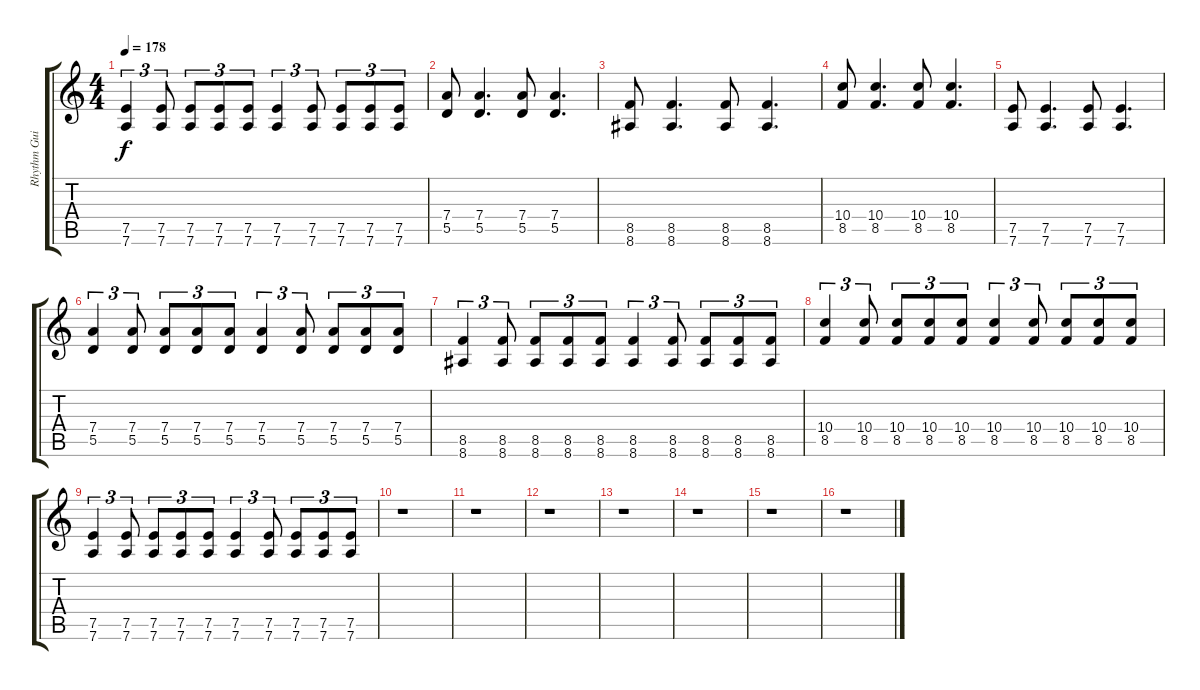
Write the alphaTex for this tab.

\track ("Rhythm Guitar  " "Rhythm Gui") {instrument overdrivenguitar}
\staff {score tabs}
\tuning (E4 B3 G3 D3 A2 D2) {hide}
\ts (4 4)
\tempo 178
\clef g2
\ks c
(7.5 7.6).4{tu (3 2) dy f} (7.5 7.6).8{tu (3 2)} (7.5 7.6).8{tu (3 2)} (7.5 7.6).8{tu (3 2)} (7.5 7.6).8{tu (3 2)} (7.5 7.6).4{tu (3 2)} (7.5 7.6).8{tu (3 2)} (7.5 7.6).8{tu (3 2)} (7.5 7.6).8{tu (3 2)} (7.5 7.6).8{tu (3 2)} |
(7.4 5.5).8 (7.4 5.5).4{d} (7.4 5.5).8 (7.4 5.5).4{d} |
(8.5 8.6).8 (8.5 8.6).4{d} (8.5 8.6).8 (8.5 8.6).4{d} |
(10.4 8.5).8 (10.4 8.5).4{d} (10.4 8.5).8 (10.4 8.5).4{d} |
(7.5 7.6).8 (7.5 7.6).4{d} (7.5 7.6).8 (7.5 7.6).4{d} |
(7.4 5.5).4{tu (3 2)} (7.4 5.5).8{tu (3 2)} (7.4 5.5).8{tu (3 2)} (7.4 5.5).8{tu (3 2)} (7.4 5.5).8{tu (3 2)} (7.4 5.5).4{tu (3 2)} (7.4 5.5).8{tu (3 2)} (7.4 5.5).8{tu (3 2)} (7.4 5.5).8{tu (3 2)} (7.4 5.5).8{tu (3 2)} |
(8.5 8.6).4{tu (3 2)} (8.5 8.6).8{tu (3 2)} (8.5 8.6).8{tu (3 2)} (8.5 8.6).8{tu (3 2)} (8.5 8.6).8{tu (3 2)} (8.5 8.6).4{tu (3 2)} (8.5 8.6).8{tu (3 2)} (8.5 8.6).8{tu (3 2)} (8.5 8.6).8{tu (3 2)} (8.5 8.6).8{tu (3 2)} |
(10.4 8.5).4{tu (3 2)} (10.4 8.5).8{tu (3 2)} (10.4 8.5).8{tu (3 2)} (10.4 8.5).8{tu (3 2)} (10.4 8.5).8{tu (3 2)} (10.4 8.5).4{tu (3 2)} (10.4 8.5).8{tu (3 2)} (10.4 8.5).8{tu (3 2)} (10.4 8.5).8{tu (3 2)} (10.4 8.5).8{tu (3 2)} |
(7.5 7.6).4{tu (3 2)} (7.5 7.6).8{tu (3 2)} (7.5 7.6).8{tu (3 2)} (7.5 7.6).8{tu (3 2)} (7.5 7.6).8{tu (3 2)} (7.5 7.6).4{tu (3 2)} (7.5 7.6).8{tu (3 2)} (7.5 7.6).8{tu (3 2)} (7.5 7.6).8{tu (3 2)} (7.5 7.6).8{tu (3 2)} |
r.1 |
r.1 |
r.1 |
r.1 |
r.1 |
r.1 |
r.1
